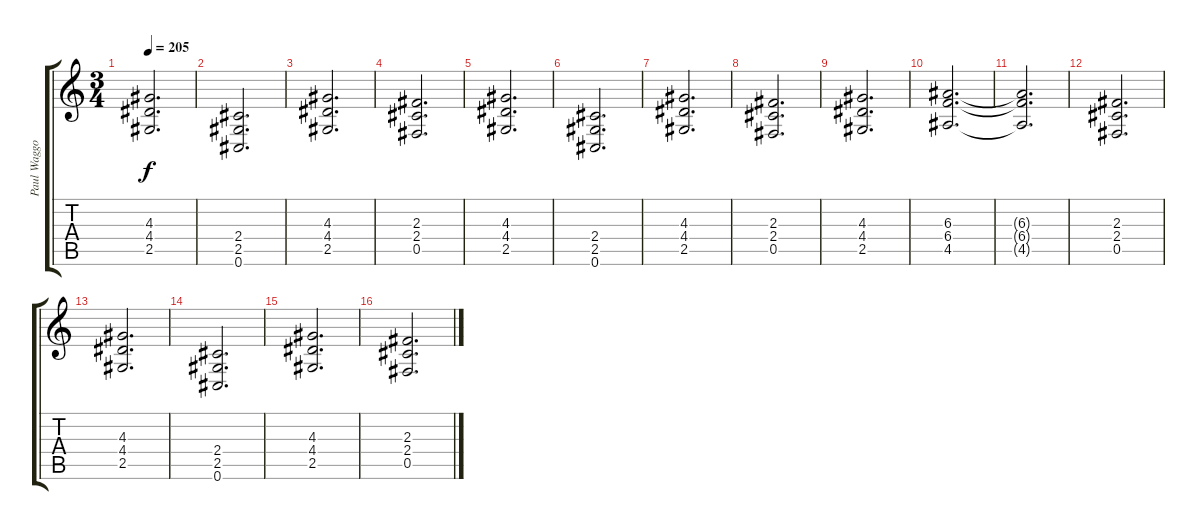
\track ("Paul Waggoner Rhythm Gtr." "Paul Waggo") {instrument distortionguitar}
\staff {score tabs}
\tuning (Db4 Ab3 E3 B2 Gb2 Db2) {hide}
\ts (3 4)
\tempo 205
\clef g2
\ks c
(4.3 4.4 2.5).2{d dy f} |
(2.4 2.5 0.6).2{d} |
(4.3 4.4 2.5).2{d} |
(2.3 2.4 0.5).2{d} |
(4.3 4.4 2.5).2{d} |
(2.4 2.5 0.6).2{d} |
(4.3 4.4 2.5).2{d} |
(2.3 2.4 0.5).2{d} |
(4.3 4.4 2.5).2{d} |
(6.3 6.4 4.5).2{d} |
(6.3{t} 6.4{t} 4.5{t}).2{d} |
(2.3 2.4 0.5).2{d} |
(4.3 4.4 2.5).2{d} |
(2.4 2.5 0.6).2{d} |
(4.3 4.4 2.5).2{d} |
(2.3 2.4 0.5).2{d}
